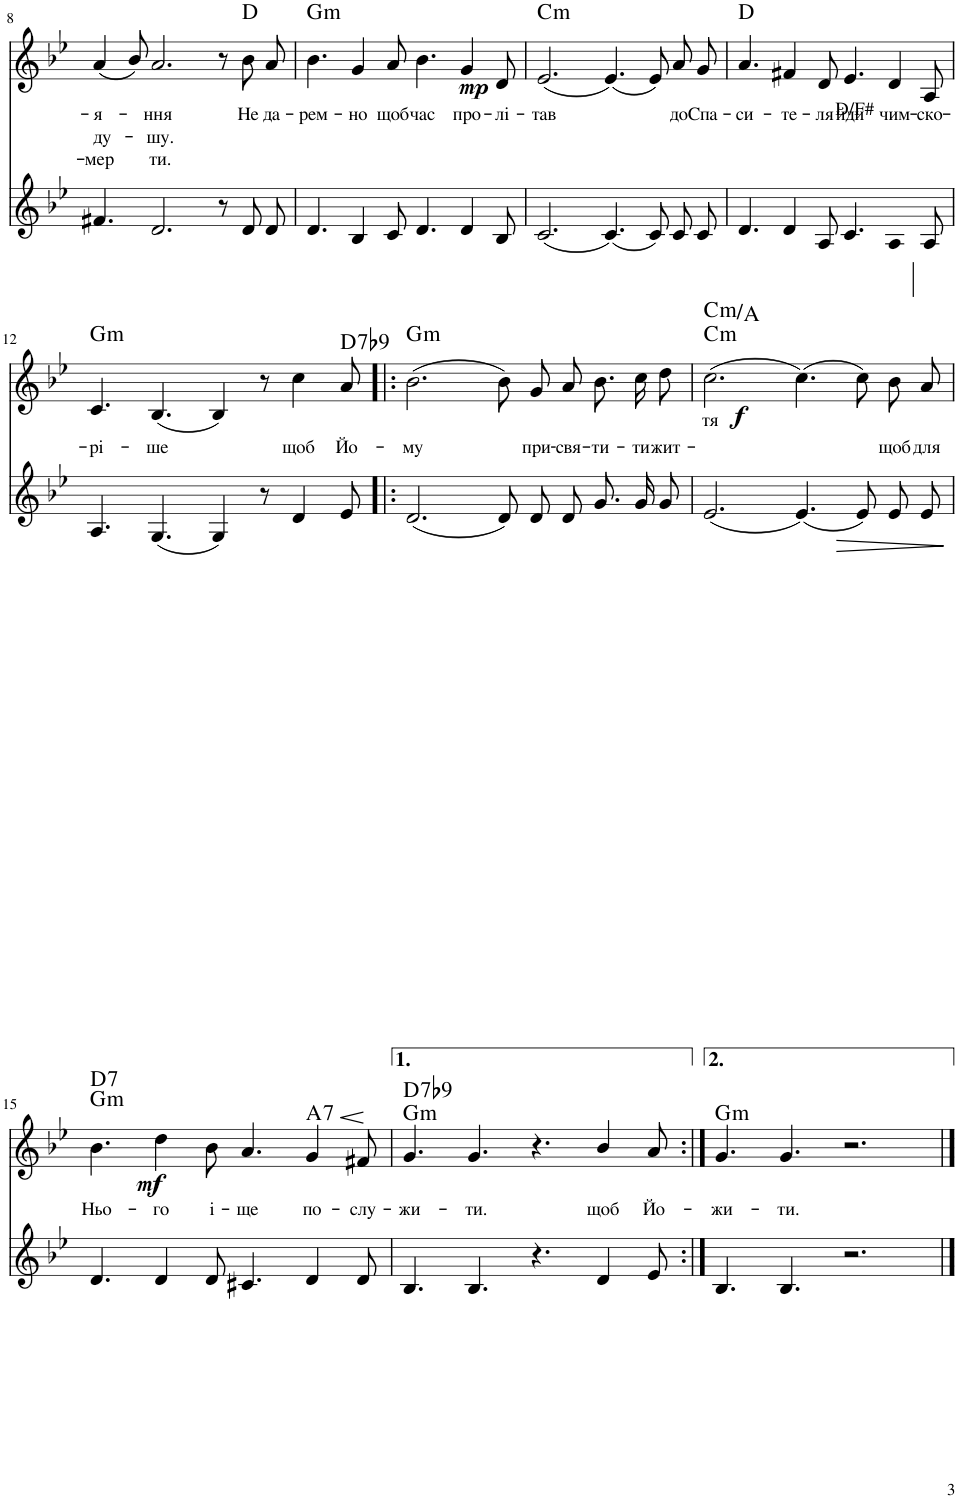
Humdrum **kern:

**kern	**dynam	**kern	**text	**text	**text	**dynam	**harte
*part2	*part2	*part1	*part1	*part1	*part1	*part1	*part1
*staff2	*staff2	*staff1	*staff1	*staff1	*staff1	*staff1	*
*I"Alto	*	*I"Soprano	*	*	*	*	*
!!LO:PB:g=z
*clefG2	*	*clefG2	*	*	*	*	*
*k[b-e-]	*	*k[b-e-]	*	*	*	*	*
*M12/8	*	*M12/8	*	*	*	*	*
=8	=8	=8	=8	=8	=8	=8	=8
!	!	!	!LO:LY:b	!LO:LY:b	!LO:LY:b	!	!
4.f#X/	.	(4a/	-я-	ду-	-мер	.	.
.	.	8b-/)	.	.	.	.	.
!	!	!	!LO:LY:b	!LO:LY:b	!LO:LY:b	!	!
2.d/	.	2.a/	-ння	-шу.	ти.	.	.
!	!	!	!	!	!	!LO:DY:b	!
8r	.	8r	.	.	.	mp	.
!	!	!	!LO:LY:b	!	!	!	!
8d/L	.	8b-/L	Не-	.	.	.	D:maj
!	!	!	!LO:LY:b	!	!	!	!
8d/J	.	8a/J	-да-	.	.	.	.
=9	=9	=9	=9	=9	=9	=9	=9
!	!	!	!LO:LY:b	!	!	!	!LO:H:kt=m
4.d/	.	4.b-\	-рем-	.	.	.	G:min
!	!	!	!LO:LY:b	!	!	!	!
4B-/	.	4g/	-но	.	.	.	.
!	!	!	!LO:LY:b	!	!	!	!
8c/	.	8a/	щоб	.	.	.	.
!	!	!	!LO:LY:b	!	!	!	!
4.d/	.	4.b-\	час	.	.	.	.
!	!	!	!LO:LY:b	!	!	!	!
4d/	.	4g/	про-	.	.	.	.
!	!	!	!LO:LY:b	!	!	!	!
8B-/	.	8d/	-лі-	.	.	.	.
=10	=10	=10	=10	=10	=10	=10	=10
!	!	!	!LO:LY:b	!	!	!	!LO:H:kt=m
(2.c/	.	(2.e-/	-тав	.	.	.	C:min
(4.c/)	.	(4.e-/)	.	.	.	.	.
8c/L)	.	8e-/L)	.	.	.	.	.
!	!	!	!LO:LY:b	!	!	!	!
8c/	.	8a/	до	.	.	.	.
!	!	!	!LO:LY:b	!	!	!	!
8c/J	.	8g/J	Спа-	.	.	.	.
=11	=11	=11	=11	=11	=11	=11	=11
!	!	!	!LO:LY:b	!	!	!	!
4.d/	.	4.a/	-си-	.	.	.	D:maj
!	!	!	!LO:LY:b	!	!	!	!
4d/	.	4f#X/	-те-	.	.	.	.
!	!	!	!LO:LY:b	!	!	!	!
8A/	.	8d/	-ля	.	.	.	.
!	!	!	!LO:LY:b	!LO:LY:b	!	!	!
4.c/	.	4.e-/	йди	D/F#	.	.	.
!	!	!	!LO:LY:b	!	!	!	!
4A/	.	4d/	чим-	.	.	.	.
!	!	!	!LO:LY:b	!	!	!	!
8A/	.	8A/	-ско-	.	.	.	.
!!LO:LB:g=z
=12	=12	=12	=12	=12	=12	=12	=12
!	!	!	!LO:LY:b	!	!	!	!LO:H:kt=m
4.A/	.	4.c/	-рі-	.	.	.	G:min
!	!	!	!LO:LY:b	!	!	!	!
(4.G/	.	(4.B-/	-ше	.	.	.	.
4G/)	.	4B-/)	.	.	.	.	.
8r	.	8r	.	.	.	.	.
!	!	!	!LO:LY:b	!	!	!	!
4d/	.	4cc\	щоб	.	.	.	.
!	!LO:HP:b	!	!LO:LY:b	!	!	!LO:DY:b	!LO:H:kt=7
8e-/	<	8a/	Йо-	.	.	f	D:7(b9)
.	[	.	.	.	.	.	.
=13!|:	=13!|:	=13!|:	=13!|:	=13!|:	=13!|:	=13!|:	=13!|:
!	!	!	!LO:LY:b	!	!	!	!LO:H:kt=m
(2.d/	.	(2.b-\	-му	.	.	.	G:min
8d/L)	.	8b-/L)	.	.	.	.	.
!	!	!	!LO:LY:b	!	!	!	!
8d/	.	8g/	при-	.	.	.	.
!	!	!	!LO:LY:b	!	!	!	!
8d/J	.	8a/J	-свя-	.	.	.	.
!	!	!	!LO:LY:b	!	!	!	!
8.g/L	.	8.b-\L	-ти-	.	.	.	.
!	!	!	!LO:LY:b	!	!	!	!
16g/K	.	16cc\K	-ти	.	.	.	.
!	!	!	!LO:LY:b	!	!	!	!
8g/J	.	8dd\J	жит-	.	.	.	.
=14	=14	=14	=14	=14	=14	=14	=14
!	!	!	!LO:LY:b	!	!	!	!LO:H:n=1:kt=m
!	!	!	!	!	!	!	!LO:H:n=2:kt=m
(2.e-/	.	(2.cc\	-тя	.	.	.	C:min C:min/6
(4.e-/)	.	(4.cc\)	.	.	.	.	.
!	!LO:HP:b	!	!	!	!	!	!
8e-/L)	>	8cc\L)	.	.	.	.	.
!	!	!	!LO:LY:b	!	!	!	!
8e-/	.	8b-\	щоб	.	.	.	.
!	!	!	!LO:LY:b	!	!	!	!
8e-/J	.	8a\J	для	.	.	.	.
.	]	.	.	.	.	.	.
!!LO:LB:g=z
=15	=15	=15	=15	=15	=15	=15	=15
!	!	!	!LO:LY:b	!	!	!LO:DY:b	!LO:H:n=1:kt=m
!	!	!	!	!	!	!	!LO:H:n=2:kt=7
4.d/	.	4.b-\	Ньо-	.	.	mf	G:min D:7
!	!	!	!LO:LY:b	!	!	!	!
4d/	.	4dd\	-го	.	.	.	.
!	!	!	!LO:LY:b	!	!	!	!
8d/	.	8b-\	і-	.	.	.	.
!	!	!	!LO:LY:b	!	!	!	!
4.c#X/	.	4.a/	-ще	.	.	.	.
!	!	!	!LO:LY:b	!	!	!	!LO:H:kt=7
4d/	.	4g/	по-	.	.	.	A:7
!	!	!	!LO:LY:b	!	!	!	!
8d/	.	8f#X/	-слу-	.	.	.	.
=16	=16	=16	=16	=16	=16	=16	=16
!	!	!	!LO:LY:b	!	!	!	!LO:H:n=1:kt=m
!	!	!	!	!	!	!	!LO:H:n=2:kt=7
4.B-/	.	4.g/	-жи-	.	.	.	G:min D:7(b9)
!	!	!	!LO:LY:b	!	!	!	!
4.B-/	.	4.g/	-ти.	.	.	.	.
4.r	.	4.r	.	.	.	.	.
!	!	!	!LO:LY:b	!	!	!	!
4d/	.	4b-/	щоб	.	.	.	.
!	!	!	!LO:LY:b	!	!	!	!
8e-/	.	8a/	Йо-	.	.	.	.
=17:|!	=17:|!	=17:|!	=17:|!	=17:|!	=17:|!	=17:|!	=17:|!
!	!	!	!LO:LY:b	!	!	!	!LO:H:kt=m
4.B-/	.	4.g/	-жи-	.	.	.	G:min
!	!	!	!LO:LY:b	!	!	!	!
4.B-/	.	4.g/	ти.	.	.	.	.
2.r	.	2.r	.	.	.	.	.
==	==	==	==	==	==	==	==
*-	*-	*-	*-	*-	*-	*-	*-
